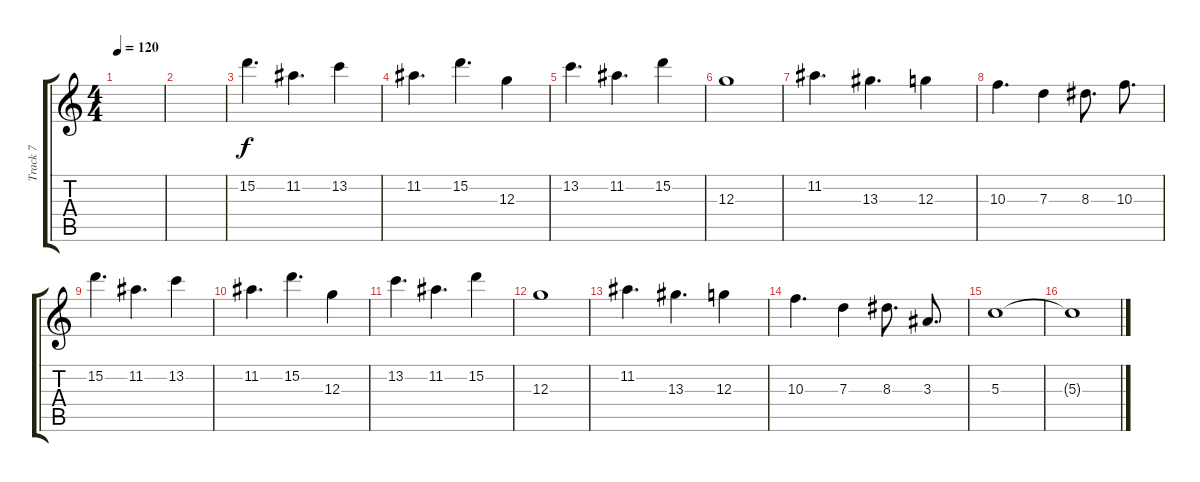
\track ("Track 7" "Track 7") {instrument distortionguitar}
\staff {score tabs}
\tuning (E4 B3 G3 D3 A2 E2) {hide}
\ts (4 4)
\tempo 120
\clef g2
\ks c
|
|
15.2.4{d volume 16} 11.2.4{d} 13.2.4 |
11.2.4{d} 15.2.4{d} 12.3.4 |
13.2.4{d} 11.2.4{d} 15.2.4 |
12.3.1 |
11.2.4{d} 13.3.4{d} 12.3.4 |
10.3.4{d} 7.3.4 8.3.8{d} 10.3.8{d} |
15.2.4{d} 11.2.4{d} 13.2.4 |
11.2.4{d} 15.2.4{d} 12.3.4 |
13.2.4{d} 11.2.4{d} 15.2.4 |
12.3.1 |
11.2.4{d} 13.3.4{d} 12.3.4 |
10.3.4{d} 7.3.4 8.3.8{d} 3.3.8{d} |
5.3.1 |
5.3{t}.1{dy f volume 0}
